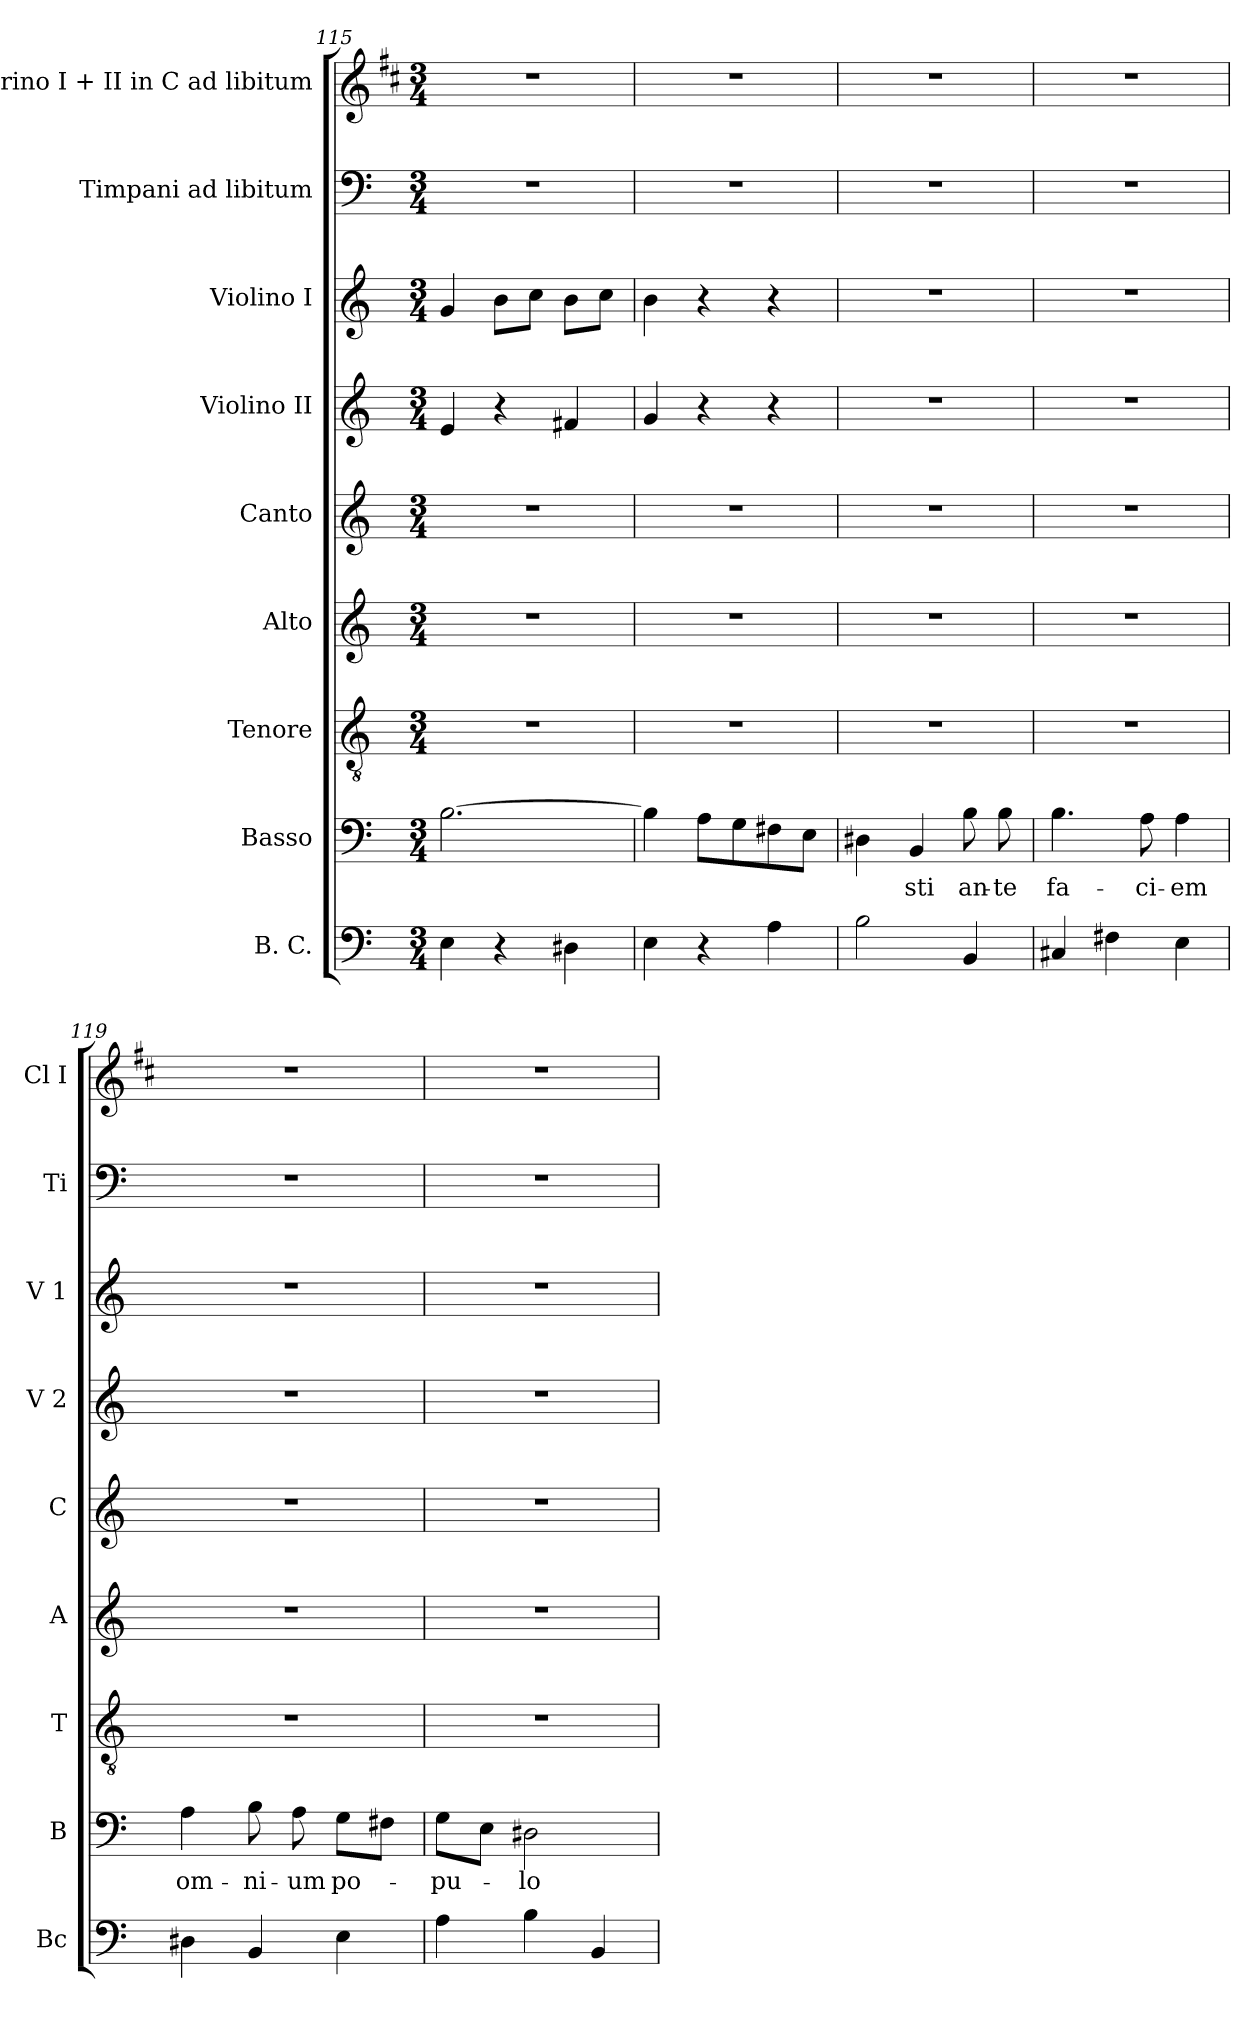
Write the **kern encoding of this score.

**kern	**kern	**text	**kern	**kern	**kern	**kern	**kern	**kern	**kern
*part9	*part8	*part8	*part7	*part6	*part5	*part4	*part3	*part2	*part1
*staff9	*staff8	*staff8	*staff7	*staff6	*staff5	*staff4	*staff3	*staff2	*staff1
*I"B. C.	*I"Basso	*	*I"Tenore	*I"Alto	*I"Canto	*I"Violino II	*I"Violino I	*I"Timpani ad libitum	*I"Clarino I + II in C ad libitum
*I'Bc	*I'B	*	*I'T	*I'A	*I'C	*I'V 2	*I'V 1	*I'Ti	*I'Cl I
*clefF4	*clefF4	*	*clefGv2	*clefG2	*clefG2	*clefG2	*clefG2	*clefF4	*clefG2
*	*	*	*	*	*	*	*	*	*ITrd1c2
*k[]	*k[]	*	*k[]	*k[]	*k[]	*k[]	*k[]	*k[]	*k[]
*M3/4	*M3/4	*	*M3/4	*M3/4	*M3/4	*M3/4	*M3/4	*M3/4	*M3/4
=115	=115	=115	=115	=115	=115	=115	=115	=115	=115
4E\	[2.B\	.	2.r	2.r	2.r	4e/	4g/	2.r	2.r
4r	.	.	.	.	.	4r	8b\L	.	.
.	.	.	.	.	.	.	8cc\J	.	.
4D#X\	.	.	.	.	.	4f#X/	8b\L	.	.
.	.	.	.	.	.	.	8cc\J	.	.
=116	=116	=116	=116	=116	=116	=116	=116	=116	=116
4E\	4B\]	.	2.r	2.r	2.r	4g/	4b\	2.r	2.r
4r	8A\L	.	.	.	.	4r	4r	.	.
.	8G\	.	.	.	.	.	.	.	.
4A\	8F#X\	.	.	.	.	4r	4r	.	.
.	8E\J	.	.	.	.	.	.	.	.
=117	=117	=117	=117	=117	=117	=117	=117	=117	=117
2B\	4D#X\	.	2.r	2.r	2.r	2.r	2.r	2.r	2.r
!	!	!LO:LY:b	!	!	!	!	!	!	!
.	4BB/	-sti	.	.	.	.	.	.	.
!	!	!LO:LY:b	!	!	!	!	!	!	!
4BB/	8B\	an-	.	.	.	.	.	.	.
!	!	!LO:LY:b	!	!	!	!	!	!	!
.	8B\	-te	.	.	.	.	.	.	.
!!LO:LB:g=z
=118	=118	=118	=118	=118	=118	=118	=118	=118	=118
!	!	!LO:LY:b	!	!	!	!	!	!	!
4C#X/	4.B\	fa-	2.r	2.r	2.r	2.r	2.r	2.r	2.r
4F#X\	.	.	.	.	.	.	.	.	.
!	!	!LO:LY:b	!	!	!	!	!	!	!
.	8A\	-ci-	.	.	.	.	.	.	.
!	!	!LO:LY:b	!	!	!	!	!	!	!
4E\	4A\	-em	.	.	.	.	.	.	.
=119	=119	=119	=119	=119	=119	=119	=119	=119	=119
!	!	!LO:LY:b	!	!	!	!	!	!	!
4D#X\	4A\	om-	2.r	2.r	2.r	2.r	2.r	2.r	2.r
!	!	!LO:LY:b	!	!	!	!	!	!	!
4BB/	8B\	-ni-	.	.	.	.	.	.	.
!	!	!LO:LY:b	!	!	!	!	!	!	!
.	8A\	-um	.	.	.	.	.	.	.
!	!	!LO:LY:b	!	!	!	!	!	!	!
4E\	8G\L	po-	.	.	.	.	.	.	.
.	8F#X\J	.	.	.	.	.	.	.	.
=120	=120	=120	=120	=120	=120	=120	=120	=120	=120
!	!	!LO:LY:b	!	!	!	!	!	!	!
4A\	8G\L	-pu-	2.r	2.r	2.r	2.r	2.r	2.r	2.r
.	8E\J	.	.	.	.	.	.	.	.
!	!	!LO:LY:b	!	!	!	!	!	!	!
4B\	2D#X\	-lo-	.	.	.	.	.	.	.
4BB/	.	.	.	.	.	.	.	.	.
=	=	=	=	=	=	=	=	=	=
*-	*-	*-	*-	*-	*-	*-	*-	*-	*-
